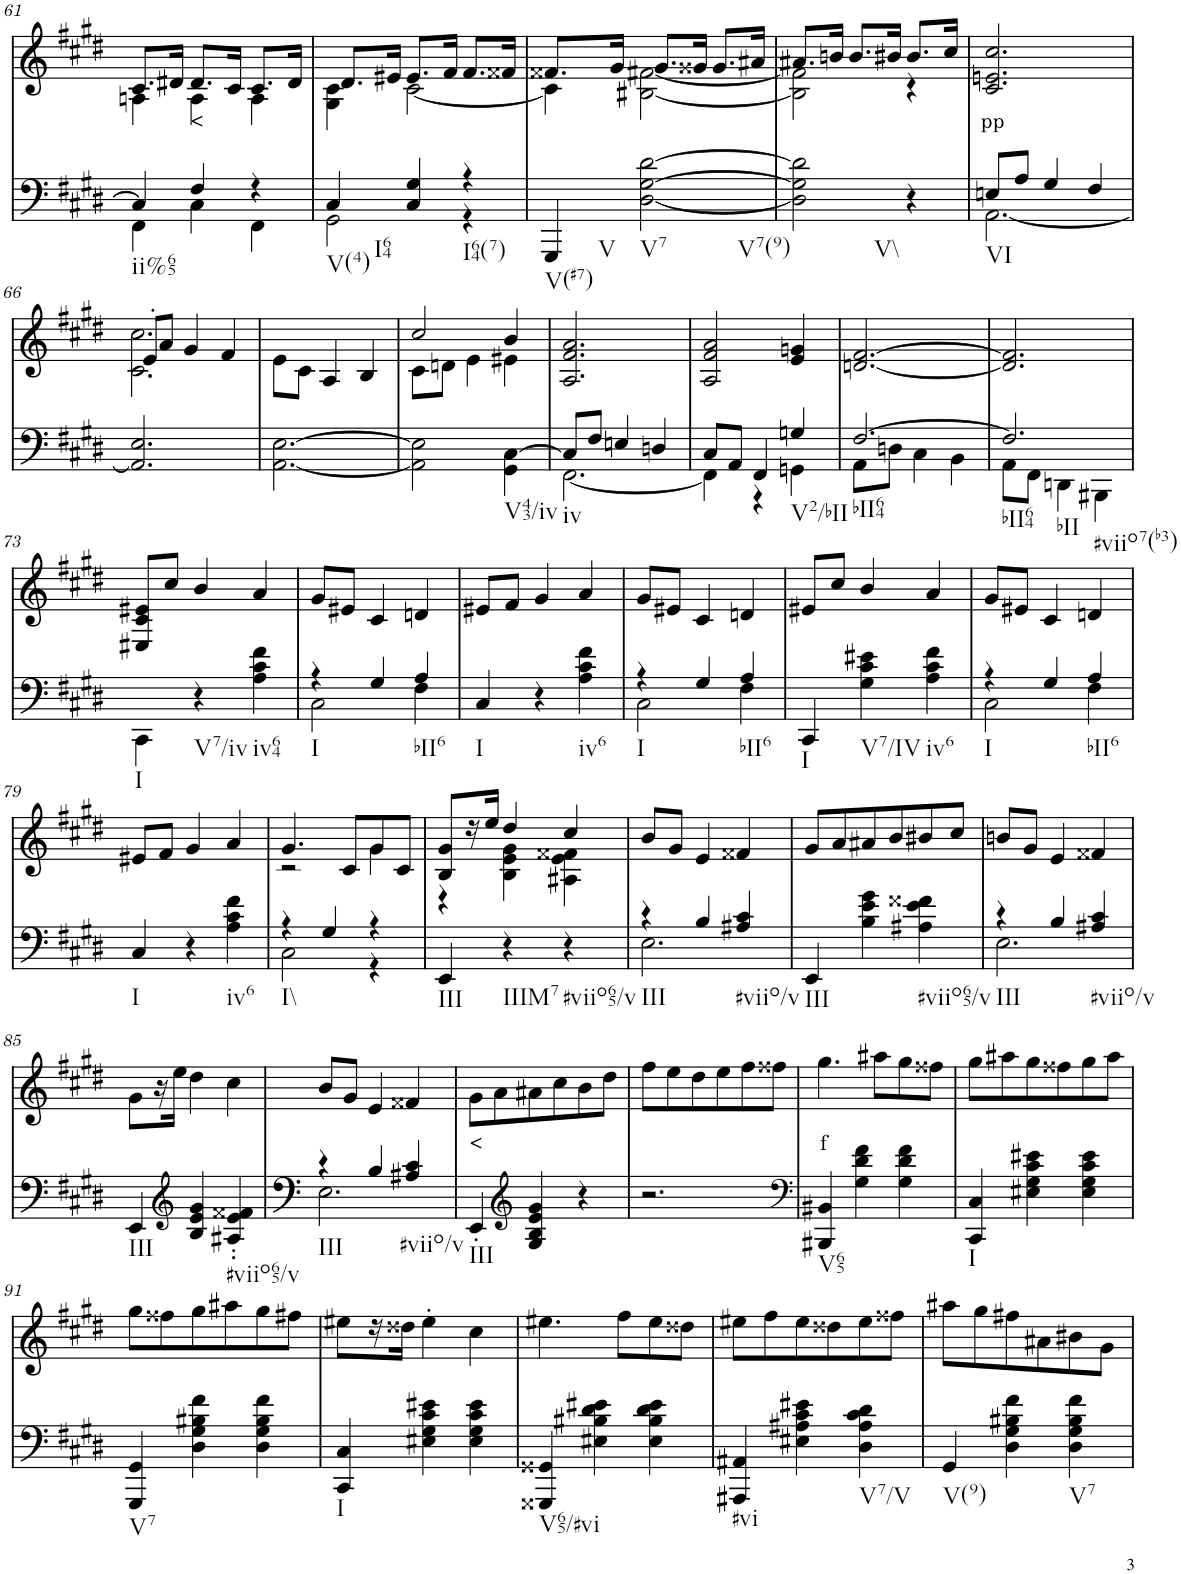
**kern	**kern	**text
*part2	*part1	*part1
*staff2	*staff1	*staff1
*I"Piano	*I"Piano	*
*I'Pno	*I'Pno	*
!!LO:PB:g=z
*clefF4	*clefG2	*
*k[f#c#g#d#]	*k[f#c#g#d#]	*
*c#:	*c#:	*
*M3/4	*M3/4	*
=61	=61	=61
*^	*^	*
!LO:TX:b:t=ii%65	!	!	!	!
4C#/]	4FF#\	8.c#/L	4An\	.
.	.	16d#X/Jk	.	.
!	!	!	!	!LO:LY:b
4F#/	4C#\	8.d#/L	4A\	<
.	.	16c#/Jk	.	.
4r	4FF#\	8.c#/L	4A\	.
.	.	16d#/Jk	.	.
=62	=62	=62	=62	=62
!LO:TX:b:t=V(4)	!	!	!	!
!LO:TX:b:t=I64	!	!	!	!
4C#/	2GG#\	8.d#/L	4G#\ 4c#\	.
.	.	16e#X/Jk	.	.
4C#/ 4G#/	.	8.e#/L	[2c#\	.
.	.	16f#/Jk	.	.
!LO:TX:b:t=I64(7)	!	!	!	!
4r	4r	8.f#/L	.	.
.	.	16f##X/Jk	.	.
*v	*v	*	*	*
=63	=63	=63	=63
!LO:TX:b:t=V(#7)	!	!	!
!LO:TX:b:t=V	!	!	!
4GGG#/	8.f##X/L	4c#\]	.
.	16g#/Jk	.	.
!LO:TX:b:t=V7	!	!	!
!LO:TX:b:t=V7(9)	!	!	!
[2D#\ [2G#\ [2d#\	8.g#/L	[2B#X\ [2f#X\	.
.	16g##X/Jk	.	.
.	8.g##/L	.	.
.	16a#X/Jk	.	.
=64	=64	=64	=64
!LO:TX:b:t=V\\	!	!	!
2D#\] 2G#\] 2d#\]	8.a#X/L	2B#\] 2f#\]	.
.	16bn/Jk	.	.
.	8.b/L	.	.
.	16b#X/Jk	.	.
4r	8.b#/L	4r	.
.	16cc#/Jk	.	.
*	*v	*v	*
=65	=65	=65
*^	*	*
!LO:TX:b:t=VI	!	!	!
!	!	!	!LO:LY:b
8En/L	[2.AA\	2.c#/ 2.en/ 2.cc#/	pp
8A/J	.	.	.
4G#/	.	.	.
4F#/	.	.	.
*v	*v	*	*
!!LO:LB:g=z
=66	=66	=66
*	*^	*
2.AA/] 2.E/	8e'/L	2.c#\ 2.cc#\	.
.	8a/J	.	.
.	4g#/	.	.
.	4f#/	.	.
*	*v	*v	*
=67	=67	=67
[2.AA\ [2.E\	8e\L	.
.	8c#\J	.
.	4A/	.
.	4B/	.
=68	=68	=68
*	*^	*
2AA\] 2E\]	2cc#/	8c#\L	.
.	.	8dn\J	.
.	.	4e\	.
!LO:TX:b:t=V43/iv	!	!	!
4GG#\ [4C#\	4b/	4e#X\	.
=69	=69	=69	=69
*^	*	*	*
!LO:TX:b:t=iv	!	!	!	!
*	*	*v	*v	*
8C#/L]	[2.FF#\	2.A/ 2.f#/ 2.a/	.
8F#/J	.	.	.
4En/	.	.	.
4Dn/	.	.	.
=70	=70	=70	=70
8C#/L	4FF#\]	2A/ 2f#/ 2a/	.
8AA/J	.	.	.
4FF#/	4r	.	.
!LO:TX:b:t=V2/bII	!	!	!
4Gn/	4GGn\	4e/ 4gn/	.
=71	=71	=71	=71
!LO:TX:b:t=bII64	!	!	!
[2.F#/	8AA\L	[2.dn/ [2.f#/	.
.	8Dn\J	.	.
.	4C#\	.	.
.	4BB\	.	.
=72	=72	=72	=72
!LO:TX:b:t=bII64	!	!	!
!LO:TX:b:t=bII	!	!	!
!LO:TX:b:t=#viio7(b3)	!	!	!
2.F#/]	8AA\L	2.d/] 2.f#/]	.
.	8FF#\J	.	.
.	4DDn\	.	.
.	4BBB#X\	.	.
!!LO:LB:g=z
=73	=73	=73	=73
!LO:TX:b:t=I	!	!	!
*v	*v	*	*
4CC#\	8E#X/ 8c#/ 8e#X/L	.
.	8cc#/J	.
!LO:TX:b:t=V7/iv	!	!
4r	4b/	.
!LO:TX:b:t=iv64	!	!
4A\ 4c#\ 4f#\	4a/	.
=74	=74	=74
*^	*	*
!LO:TX:b:t=I	!	!	!
4r	2C#\	8g#/L	.
.	.	8e#X/J	.
4G#/	.	4c#/	.
!LO:TX:b:t=bII6	!	!	!
4A/	4F#\	4dn/	.
=75	=75	=75	=75
!LO:TX:b:t=I	!	!	!
*v	*v	*	*
4C#/	8e#X/L	.
.	8f#/J	.
4r	4g#/	.
!LO:TX:b:t=iv6	!	!
4A\ 4c#\ 4f#\	4a/	.
=76	=76	=76
*^	*	*
!LO:TX:b:t=I	!	!	!
4r	2C#\	8g#/L	.
.	.	8e#X/J	.
4G#/	.	4c#/	.
!LO:TX:b:t=bII6	!	!	!
4A/	4F#\	4dn/	.
=77	=77	=77	=77
!LO:TX:b:t=I	!	!	!
*v	*v	*	*
4CC#/	8e#X/L	.
.	8cc#/J	.
!LO:TX:b:t=V7/IV	!	!
4G#\ 4c#\ 4e#X\	4b/	.
!LO:TX:b:t=iv6	!	!
4A\ 4c#\ 4f#\	4a/	.
=78	=78	=78
*^	*	*
!LO:TX:b:t=I	!	!	!
4r	2C#\	8g#/L	.
.	.	8e#X/J	.
4G#/	.	4c#/	.
!LO:TX:b:t=bII6	!	!	!
4A/	4F#\	4dn/	.
!!LO:LB:g=z
=79	=79	=79	=79
!LO:TX:b:t=I	!	!	!
*v	*v	*	*
4C#/	8e#X/L	.
.	8f#/J	.
4r	4g#/	.
!LO:TX:b:t=iv6	!	!
4A\ 4c#\ 4f#\	4a/	.
=80	=80	=80
*^	*^	*
!LO:TX:b:t=I\\	!	!	!	!
4r	2C#\	4.g#/	2r	.
4G#/	.	.	.	.
.	.	8c#/L	.	.
4r	4r	8g#/	4g#\	.
.	.	8c#/J	.	.
*v	*v	*	*	*
=81	=81	=81	=81
!LO:TX:b:t=III	!	!	!
4EE/	8B/ 8g#/L	4r	.
.	16r	.	.
.	16ee/JJ	.	.
!LO:TX:b:t=IIIM7	!	!	!
4r	4dd#/	4B\ 4e\ 4g#\	.
!LO:TX:b:t=#viio65/v	!	!	!
4r	4cc#/	4A#X\ 4e\ 4f##X\	.
=82	=82	=82	=82
*^	*	*	*
!LO:TX:b:t=III	!	!	!	!
*	*	*v	*v	*
4r	2.E\	8b/L	.
.	.	8g#/J	.
4B/	.	4e/	.
!LO:TX:b:t=#viio/v	!	!	!
4A#X/ 4c#/	.	4f##X/	.
*v	*v	*	*
=83	=83	=83
!LO:TX:b:t=III	!	!
4EE/	8g#/L	.
.	8a/	.
4B\ 4e\ 4g#\	8a#X/	.
.	8b/	.
!LO:TX:b:t=#viio65/v	!	!
4A#X\ 4e\ 4f##X\	8b#X/	.
.	8cc#/J	.
=84	=84	=84
*^	*	*
!LO:TX:b:t=III	!	!	!
4r	2.E\	8bn/L	.
.	.	8g#/J	.
4B/	.	4e/	.
!LO:TX:b:t=#viio/v	!	!	!
4A#X/ 4c#/	.	4f##X/	.
*v	*v	*	*
!!LO:LB:g=z
=85	=85	=85
!LO:TX:b:t=III	!	!
4EE/	8g#\L	.
.	16r	.
.	16ee\JJ	.
*clefG2	*	*
4B/ 4e/ 4g#/	4dd#\	.
!LO:TX:b:t=#viio65/v	!	!
4A#X/' 4e/' 4f##X/'	4cc#\	.
=86	=86	=86
*^	*	*
!LO:TX:b:t=III	!	!	!
4r	2.E\	8b/L	.
.	.	8g#/J	.
4B/	.	4e/	.
!LO:TX:b:t=#viio/v	!	!	!
4A#X/ 4c#/	.	4f##X/	.
*v	*v	*	*
=87	=87	=87
!LO:TX:b:t=III	!	!
!	!	!LO:LY:b
4EE'/	8g#\L	<
.	8a\	.
*clefG2	*	*
4G#/ 4B/ 4e/ 4g#/	8a#X\	.
.	8cc#\	.
4r	8b\	.
.	8dd#\J	.
=88	=88	=88
2.r	8ff#\L	.
.	8ee\	.
.	8dd#\	.
.	8ee\	.
.	8ff#\	.
.	8ff##X\J	.
=89	=89	=89
*clefF4	*	*
!LO:TX:b:t=V65	!	!
!	!	!LO:LY:b
4BBB#X/ 4BB#X/	4.gg#\	f
4G#\ 4d#\ 4f#\	.	.
.	8aa#X\L	.
4G#\ 4d#\ 4f#\	8gg#\	.
.	8ff##X\J	.
=90	=90	=90
!LO:TX:b:t=I	!	!
4CC#/ 4C#/	8gg#\L	.
.	8aa#X\	.
4E#X\ 4G#\ 4c#\ 4e#X\	8gg#\	.
.	8ff##X\	.
4E#\ 4G#\ 4c#\ 4e#\	8gg#\	.
.	8aa#\J	.
!!LO:LB:g=z
=91	=91	=91
!LO:TX:b:t=V7	!	!
4GGG#/ 4GG#/	8gg#\L	.
.	8ff##X\	.
4D#\ 4G#\ 4B#X\ 4f#\	8gg#\	.
.	8aa#X\	.
4D#\ 4G#\ 4B#\ 4f#\	8gg#\	.
.	8ff#X\J	.
=92	=92	=92
!LO:TX:b:t=I	!	!
4CC#/ 4C#/	8ee#X\L	.
.	16r	.
.	16dd##X\JJ	.
4E#X\ 4G#\ 4c#\ 4e#X\	4ee#'\	.
4E#\ 4G#\ 4c#\ 4e#\	4cc#\	.
=93	=93	=93
!LO:TX:b:t=V65/#vi	!	!
4GGG##X/ 4GG##X/	4.ee#X\	.
4E#X\ 4B#X\ 4d#\ 4e#X\	.	.
.	8ff#\L	.
4E#\ 4B#\ 4d#\ 4e#\	8ee#\	.
.	8dd##X\J	.
=94	=94	=94
!LO:TX:b:t=#vi	!	!
4AAA#X/ 4AA#X/	8ee#X\L	.
.	8ff#\	.
4E#X\ 4A#X\ 4c#\ 4e#X\	8ee#\	.
.	8dd##X\	.
!LO:TX:b:t=V7/V	!	!
4D#\ 4A#\ 4c#\ 4d#\	8ee#\	.
.	8ff##X\J	.
=95	=95	=95
!LO:TX:b:t=V(9)	!	!
4GG#/	8aa#X\L	.
.	8gg#\	.
4D#\ 4G#\ 4B#X\ 4f#\	8ff#X\	.
.	8a#X\	.
!LO:TX:b:t=V7	!	!
4D#\ 4G#\ 4B#\ 4f#\	8b#X\	.
.	8g#\J	.
=	=	=
*-	*-	*-
